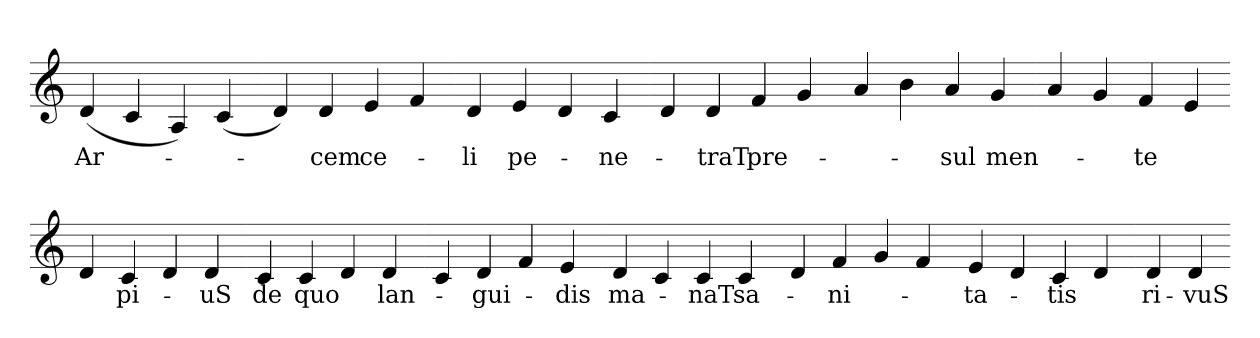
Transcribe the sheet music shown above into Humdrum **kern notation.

**kern	**text
*part1	*part1
*staff1	*staff1
*clefG2	*
=	=
(>4d	Ar-
4c	.
4A)	.
(>4c	.
=-	=-
4d)	.
4d	cem
4e	ce-
4f	.
=-	=-
4d	li
4e	pe-
4d	.
4c	ne-
=-	=-
4d	.
4d	traT
4f	pre-
4g	.
=-	=-
4a	.
4b	.
4a	sul
4g	men-
=-	=-
4a	.
4g	.
4f	te
4e	.
=-	=-
4d	.
4c	pi-
4d	.
4d	uS
=-	=-
4c	de
4c	quo
4d	.
4d	lan-
=-	=-
4c	.
4d	gui-
4f	.
4e	dis
=-	=-
4d	ma-
4c	.
4c	naT
4c	sa-
=-	=-
4d	.
4f	ni-
4g	.
4f	.
=-	=-
4e	ta-
4d	.
4c	tis
4d	.
=-	=-
4d	ri-
4d	vuS
=-	=-
*-	*-
